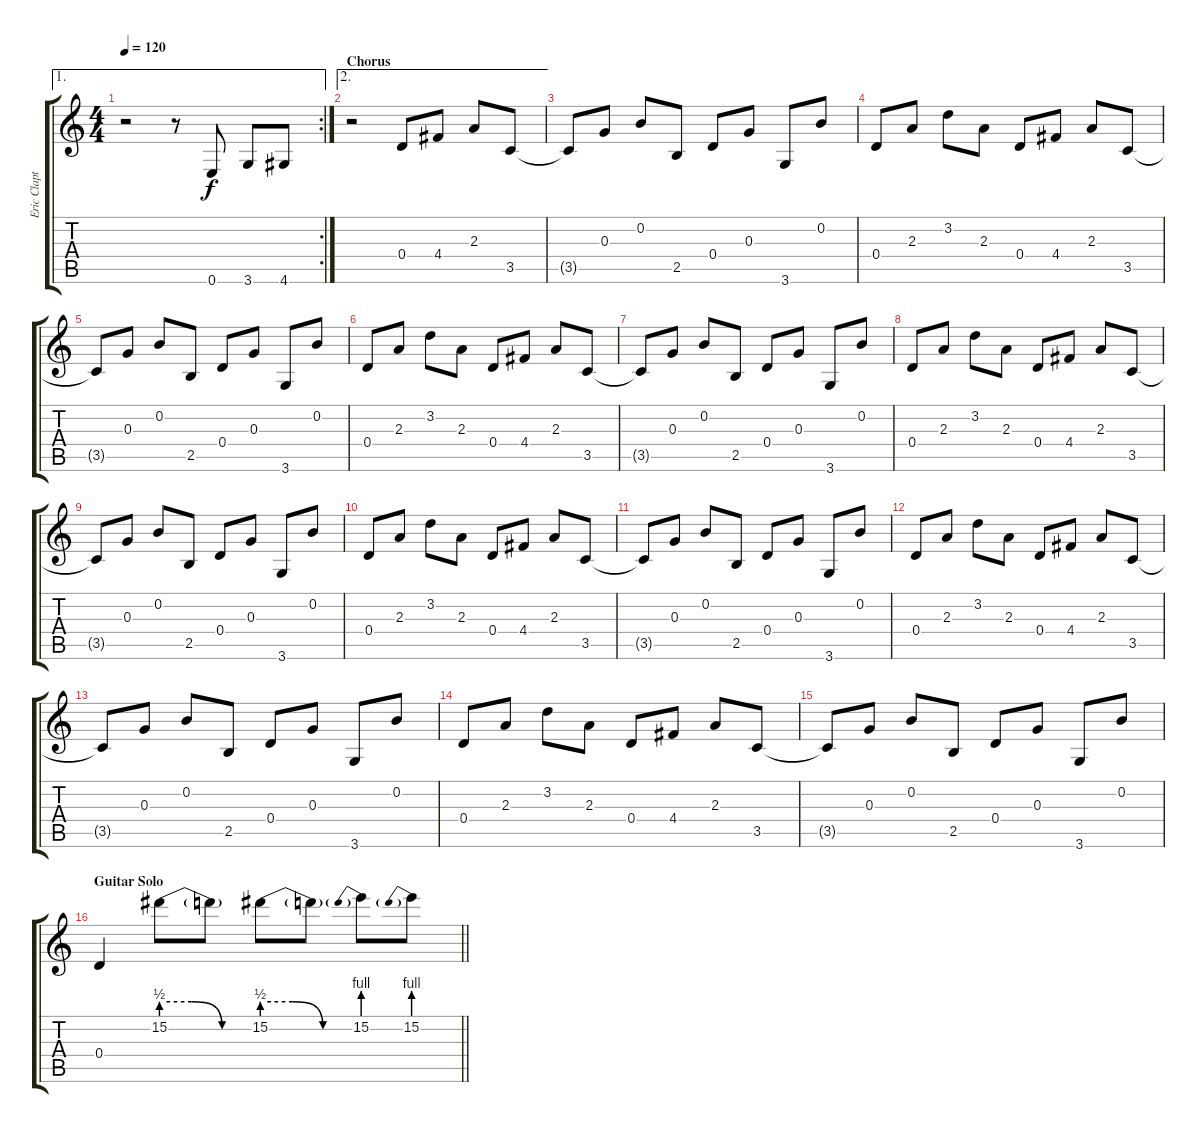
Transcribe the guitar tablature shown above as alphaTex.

\track ("Eric Clapton Guitar " "Eric Clapt") {instrument electricguitarclean}
\staff {score tabs}
\tuning (E4 B3 G3 D3 A2 E2) {hide}
\ae 1
\rc 2
\ts (4 4)
\tempo 120
\clef g2
\ks c
r.2{dy f} r.8 0.6.8 3.6.8 4.6.8 |
\ae 2
\section ("" "Chorus")
r.2{volume 15 instrument distortionguitar} 0.4.8 4.4.8 2.3.8 3.5.8 |
3.5{t}.8 0.3.8 0.2.8 2.5.8 0.4.8 0.3.8 3.6.8 0.2.8 |
0.4.8 2.3.8 3.2.8 2.3.8 0.4.8 4.4.8 2.3.8 3.5.8 |
3.5{t}.8 0.3.8 0.2.8 2.5.8 0.4.8 0.3.8 3.6.8 0.2.8 |
0.4.8 2.3.8 3.2.8 2.3.8 0.4.8 4.4.8 2.3.8 3.5.8 |
3.5{t}.8 0.3.8 0.2.8 2.5.8 0.4.8 0.3.8 3.6.8 0.2.8 |
0.4.8 2.3.8 3.2.8 2.3.8 0.4.8 4.4.8 2.3.8 3.5.8 |
3.5{t}.8 0.3.8 0.2.8 2.5.8 0.4.8 0.3.8 3.6.8 0.2.8 |
0.4.8 2.3.8 3.2.8 2.3.8 0.4.8 4.4.8 2.3.8 3.5.8 |
3.5{t}.8 0.3.8 0.2.8 2.5.8 0.4.8 0.3.8 3.6.8 0.2.8 |
0.4.8 2.3.8 3.2.8 2.3.8 0.4.8 4.4.8 2.3.8 3.5.8 |
3.5{t}.8 0.3.8 0.2.8 2.5.8 0.4.8 0.3.8 3.6.8 0.2.8 |
0.4.8 2.3.8 3.2.8 2.3.8 0.4.8 4.4.8 2.3.8 3.5.8 |
3.5{t}.8 0.3.8 0.2.8 2.5.8 0.4.8 0.3.8 3.6.8 0.2.8 |
\section ("" "Guitar Solo")
\barLineRight lightlight
0.4.4 15.2{be (custom 0 2 20 2 40 0 60 0)}.8 15.2{t}.8 15.2{be (custom 0 2 20 2 40 0 60 0)}.8 15.2{t}.8 15.2{be (prebend 0 4 60 4)}.8 15.2{be (prebend 0 4 60 4)}.8
